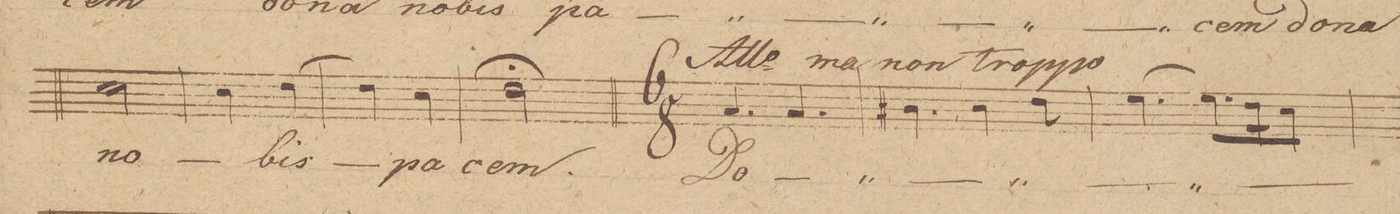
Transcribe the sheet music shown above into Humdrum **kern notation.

**kern	**text	**dynam
*I"Tenore 2do	*	*
*clefC4	*	*
*k[]	*	*
*M2/4	*	*
2B\	no-	.
=47	=47	=47
4B\	.	.
[4c\	-bis	.
=48	=48	=48
4c\]	.	.
4B\	pa-	.
=49	=49	=49
2c;\	-cem.	.
=50||	=50||	=50||
*M6/8	*	*
4.G/	Do-	.
4.G/	.	.
=51	=51	=51
4.A#X\	.	.
4B\	.	.
8c\	.	.
=52	=52	=52
[4.d\	.	.
8.d\L]	.	.
16c\K	.	.
8B\J	.	.
=53	=53	=53
*-	*-	*-
